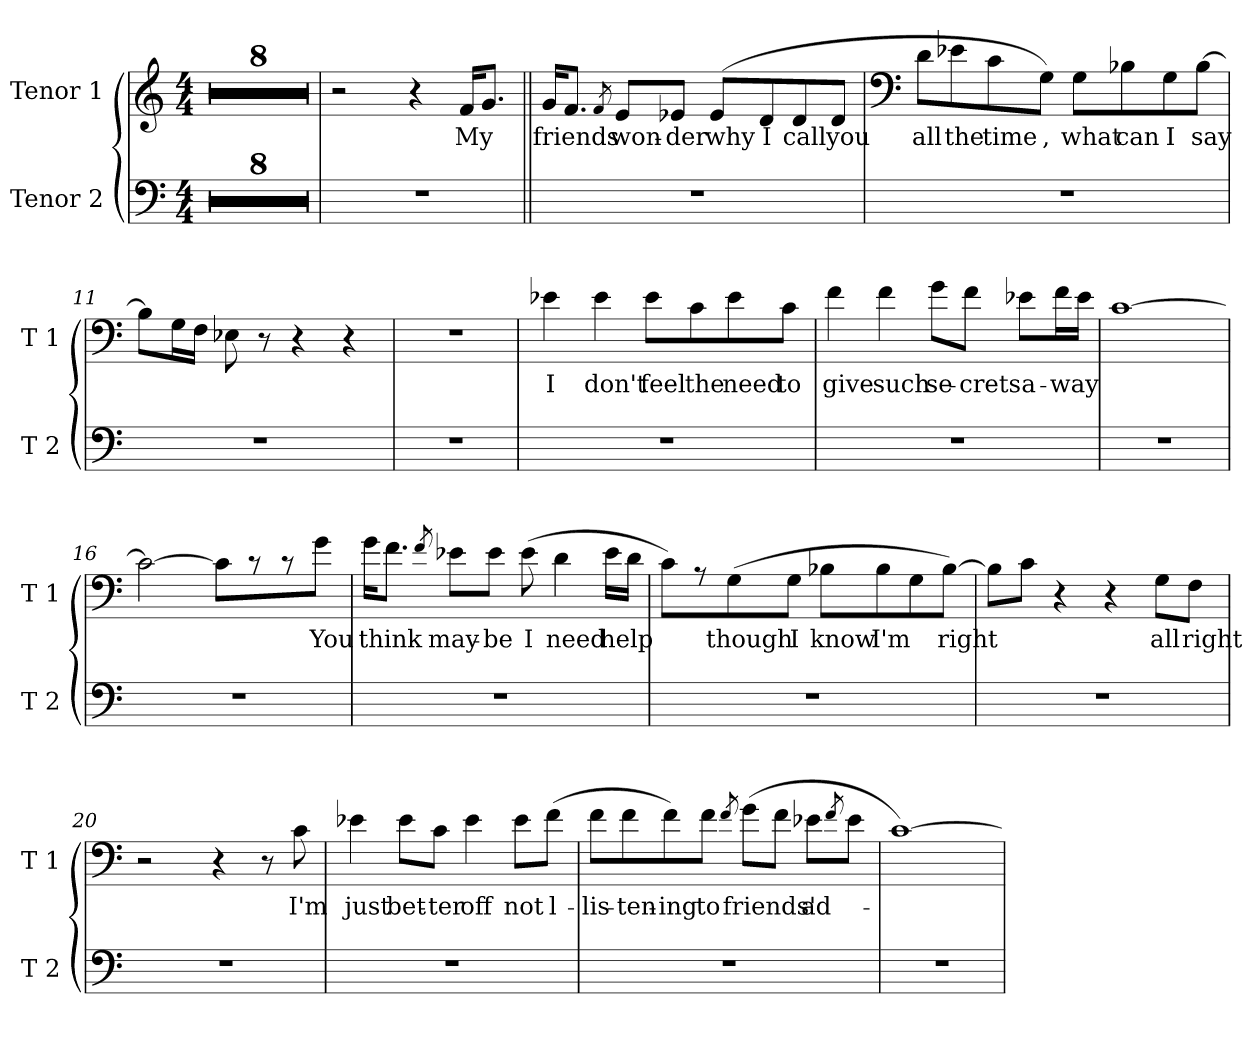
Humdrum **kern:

**kern	**kern	**text
*part2	*part1	*part1
*staff2	*staff1	*staff1
*I"Tenor 2	*I"Tenor 1	*
*I'T 2	*I'T 1	*
*clefF4	*clefG2	*
*k[]	*k[]	*
*M4/4	*M4/4	*
=	=	=
1r;<	1r;<	.
=1	=1	=1
*	*MM120	*
1r	1r	.
=2	=2	=2
1r	1r	.
=3	=3	=3
1r	1r	.
=4	=4	=4
1r	1r	.
=5	=5	=5
1r	1r	.
=6	=6	=6
1r	1r	.
=7	=7	=7
1r	1r	.
=8	=8	=8
1r	2r	.
.	4r	.
!	!	!LO:LY:b
.	16f/KL	My
.	8.g/J	.
=9||	=9||	=9||
!	!	!LO:LY:b
1r	16g/KL	friends
.	8.f/J	.
.	8qf/	.
!	!	!LO:LY:b
.	8e/L	won-
!	!	!LO:LY:b
.	8e-X/J	-der
!	!	!LO:LY:b
.	(>8e-/L	why
!	!	!LO:LY:b
.	8d/	I
!	!	!LO:LY:b
.	8d/	call
!	!	!LO:LY:b
.	8d/J	you
=10	=10	=10
*	*clefF4	*
!	!	!LO:LY:b
1r	8d\L	all
!	!	!LO:LY:b
.	8e-X\	the
!	!	!LO:LY:b
.	8c\	time
!	!	!LO:LY:b
.	8G\J)	,
!	!	!LO:LY:b
.	8G\L	what
!	!	!LO:LY:b
.	8B-X\	can
!	!	!LO:LY:b
.	8G\	I
!	!	!LO:LY:b
.	[8B-\J	say
=11	=11	=11
1r	8B-\L]	.
.	16G\L	.
.	16F\JJ	.
.	8E-X\	.
.	8r	.
.	4r	.
.	4r	.
=12	=12	=12
1r	1r	.
=13	=13	=13
!	!	!LO:LY:b
1r	4e-X\	I
!	!	!LO:LY:b
.	4e-\	don't
!	!	!LO:LY:b
.	8e-\L	feel
!	!	!LO:LY:b
.	8c\	the
!	!	!LO:LY:b
.	8e-\	need
!	!	!LO:LY:b
.	8c\J	to
=14	=14	=14
!	!	!LO:LY:b
1r	4f\	give
!	!	!LO:LY:b
.	4f\	such
!	!	!LO:LY:b
.	8g\L	se-
!	!	!LO:LY:b
.	8f\J	-crets
!	!	!LO:LY:b
.	8e-X\L	a-
!	!	!LO:LY:b
.	16f\L	-way
.	16e-\JJ	.
=15	=15	=15
1r	[1c	.
=16	=16	=16
1r	2c\_	.
.	8c\L]	.
.	8r	.
.	8r	.
!	!	!LO:LY:b
.	8g\J	You
=17	=17	=17
!	!	!LO:LY:b
1r	16g\KL	think
.	8.f\J	.
.	8qf/	.
!	!	!LO:LY:b
.	8e-X\L	may-
!	!	!LO:LY:b
.	8e-\J	-be
!	!	!LO:LY:b
.	(>8e-\	I
!	!	!LO:LY:b
.	4d\	need
!	!	!LO:LY:b
.	16e-\LL	help
.	16d\JJ	.
=18	=18	=18
1r	8c\L)	.
.	8r	.
!	!	!LO:LY:b
.	(>8G\	though
!	!	!LO:LY:b
.	8G\J	I
!	!	!LO:LY:b
.	8B-X\L	know
!	!	!LO:LY:b
.	8B-\	I'm
.	8G\	.
!	!	!LO:LY:b
.	[8B-\J)	right
=19	=19	=19
1r	8B-\L]	.
.	8c\J	.
.	4r	.
.	4r	.
!	!	!LO:LY:b
.	8G\L	all
!	!	!LO:LY:b
.	8F\J	right
=20	=20	=20
1r	2r	.
.	4r	.
.	8r	.
!	!	!LO:LY:b
.	8c\	I'm
=21	=21	=21
!	!	!LO:LY:b
1r	4e-X\	just
!	!	!LO:LY:b
.	8e-\L	bet-
!	!	!LO:LY:b
.	8c\J	-ter
!	!	!LO:LY:b
.	4e-\	off
!	!	!LO:LY:b
.	8e-\L	not
!	!	!LO:LY:b
.	(>8f\J	l-
=22	=22	=22
!	!	!LO:LY:b
1r	8f\L	-lis-
!	!	!LO:LY:b
.	8f\	-ten-
!	!	!LO:LY:b
.	8f\)	-ing
!	!	!LO:LY:b
.	8f\J	to
.	8qf/	.
!	!	!LO:LY:b
.	(>8g\L	friends'
.	8f\J	.
!	!	!LO:LY:b
.	8e-X\L	ad-
.	8qf/	.
.	8e-\J	.
=23	=23	=23
1r	[1c)	.
=	=	=
*-	*-	*-
